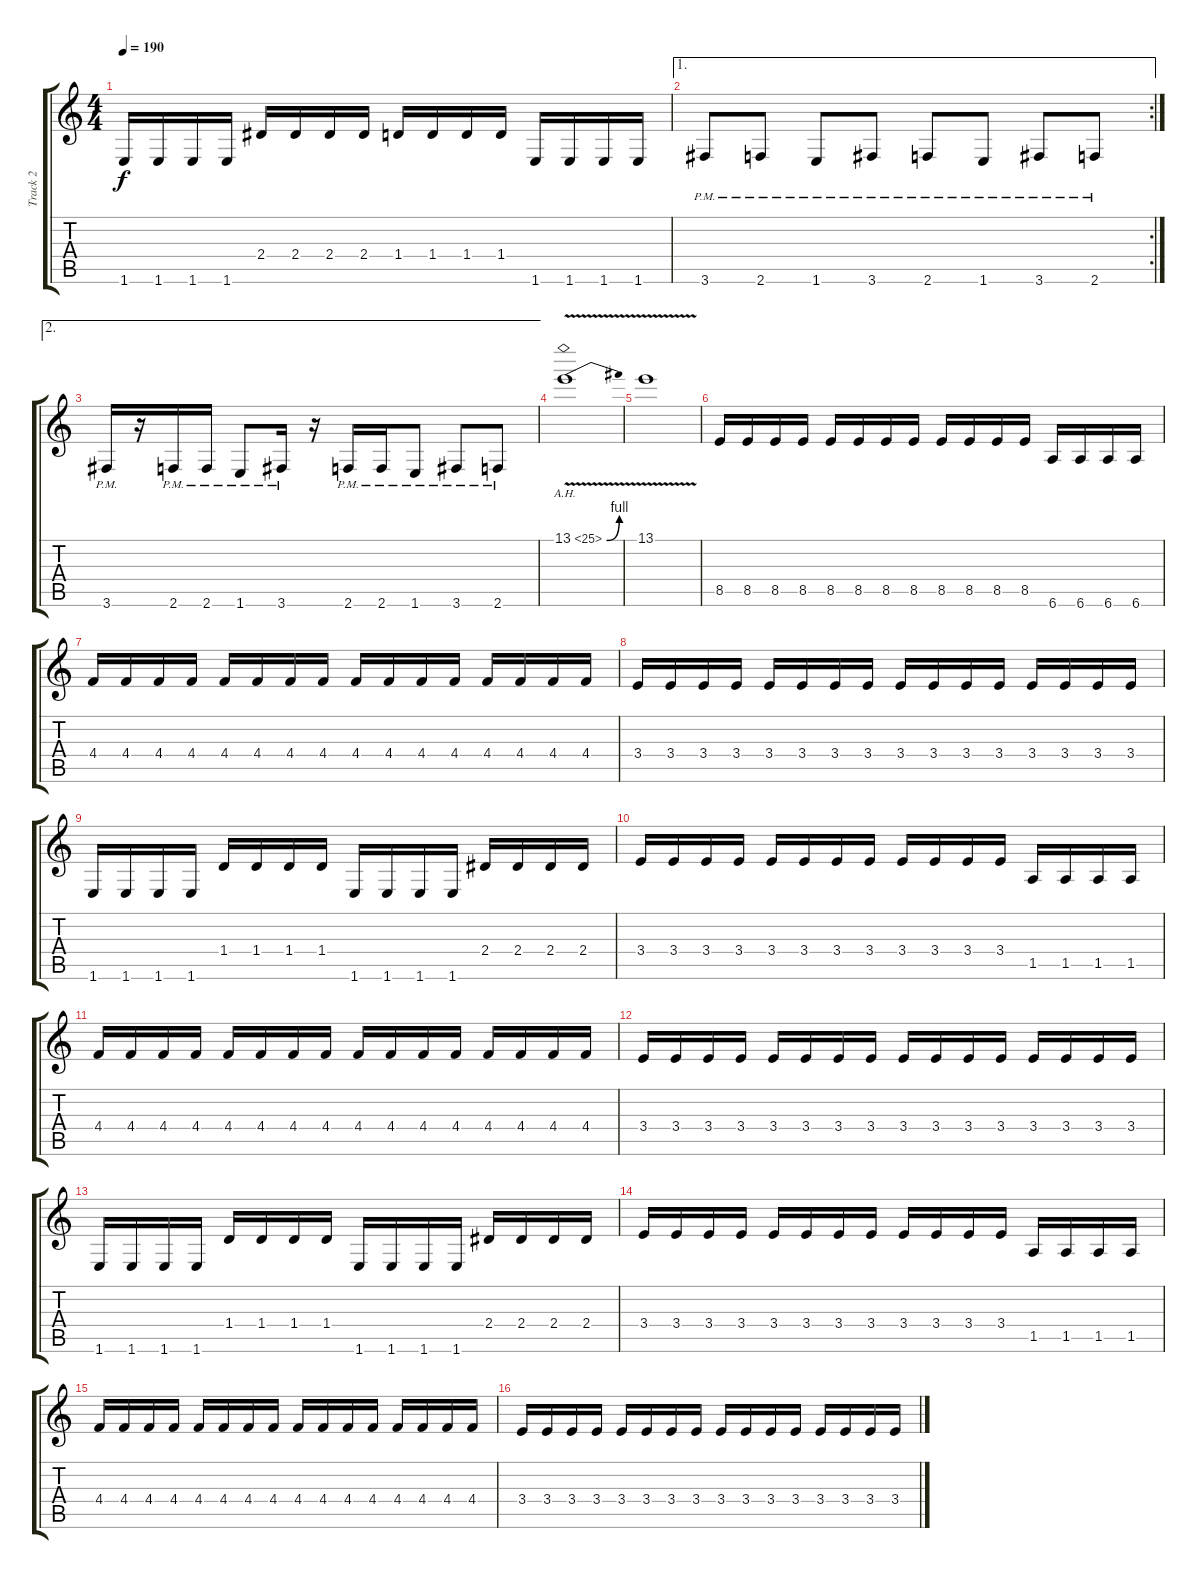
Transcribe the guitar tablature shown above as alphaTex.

\track ("Track 2" "Track 2") {instrument distortionguitar}
\staff {score tabs}
\tuning (Eb4 Bb3 Gb3 Db3 Ab2 Eb2) {hide}
\ts (4 4)
\tempo 190
\clef g2
\ks c
1.6.16{dy f} 1.6.16 1.6.16 1.6.16 2.4.16 2.4.16 2.4.16 2.4.16 1.4.16 1.4.16 1.4.16 1.4.16 1.6.16 1.6.16 1.6.16 1.6.16 |
\ae 1
\rc 2
3.6{pm}.8 2.6{pm}.8 1.6{pm}.8 3.6{pm}.8 2.6{pm}.8 1.6{pm}.8 3.6{pm}.8 2.6{pm}.8 |
\ae 2
3.6{pm}.16 r.16 2.6{pm}.16 2.6{pm}.16 1.6{pm}.8 3.6{pm}.16 r.16 2.6{pm}.16 2.6{pm}.16 1.6{pm}.8 3.6{pm}.8 2.6{pm}.8 |
13.1{be (bend 0 0 60 4) ah 12 v}.1 |
\section ("" "")
13.1{v}.1 |
8.5.16 8.5.16 8.5.16 8.5.16 8.5.16 8.5.16 8.5.16 8.5.16 8.5.16 8.5.16 8.5.16 8.5.16 6.6.16 6.6.16 6.6.16 6.6.16 |
4.4.16 4.4.16 4.4.16 4.4.16 4.4.16 4.4.16 4.4.16 4.4.16 4.4.16 4.4.16 4.4.16 4.4.16 4.4.16 4.4.16 4.4.16 4.4.16 |
3.4.16 3.4.16 3.4.16 3.4.16 3.4.16 3.4.16 3.4.16 3.4.16 3.4.16 3.4.16 3.4.16 3.4.16 3.4.16 3.4.16 3.4.16 3.4.16 |
1.6.16 1.6.16 1.6.16 1.6.16 1.4.16 1.4.16 1.4.16 1.4.16 1.6.16 1.6.16 1.6.16 1.6.16 2.4.16 2.4.16 2.4.16 2.4.16 |
3.4.16 3.4.16 3.4.16 3.4.16 3.4.16 3.4.16 3.4.16 3.4.16 3.4.16 3.4.16 3.4.16 3.4.16 1.5.16 1.5.16 1.5.16 1.5.16 |
4.4.16 4.4.16 4.4.16 4.4.16 4.4.16 4.4.16 4.4.16 4.4.16 4.4.16 4.4.16 4.4.16 4.4.16 4.4.16 4.4.16 4.4.16 4.4.16 |
3.4.16 3.4.16 3.4.16 3.4.16 3.4.16 3.4.16 3.4.16 3.4.16 3.4.16 3.4.16 3.4.16 3.4.16 3.4.16 3.4.16 3.4.16 3.4.16 |
1.6.16 1.6.16 1.6.16 1.6.16 1.4.16 1.4.16 1.4.16 1.4.16 1.6.16 1.6.16 1.6.16 1.6.16 2.4.16 2.4.16 2.4.16 2.4.16 |
3.4.16 3.4.16 3.4.16 3.4.16 3.4.16 3.4.16 3.4.16 3.4.16 3.4.16 3.4.16 3.4.16 3.4.16 1.5.16 1.5.16 1.5.16 1.5.16 |
4.4.16 4.4.16 4.4.16 4.4.16 4.4.16 4.4.16 4.4.16 4.4.16 4.4.16 4.4.16 4.4.16 4.4.16 4.4.16 4.4.16 4.4.16 4.4.16 |
3.4.16 3.4.16 3.4.16 3.4.16 3.4.16 3.4.16 3.4.16 3.4.16 3.4.16 3.4.16 3.4.16 3.4.16 3.4.16 3.4.16 3.4.16 3.4.16
